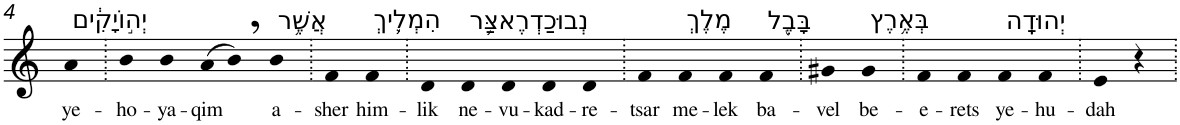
**kern	**text
*part1	*part1
*staff1	*staff1
*I"Piano	*
*I'Pno	*
!!LO:PB:g=z
*clefG2	*
*k[]	*
=4	=4
!LO:TX:a:t=יְה֣וֹיָקִ֔ים	!
!	!LO:LY:b
4a	ye-
=5.	=5.
!	!LO:LY:b
4b	-ho-
!	!LO:LY:b
4b	-ya-
!	!LO:LY:b
(>8a	-qim
8b,)	.
!LO:TX:a:t=אֲשֶׁ֥ר	!
!	!LO:LY:b
4b	a-
=6.	=6.
!	!LO:LY:b
4f	-sher
!LO:TX:a:t=הִמְלִ֛יךְ	!
!	!LO:LY:b
4f	him-
=7.	=7.
!	!LO:LY:b
4d	-lik
!LO:TX:a:t=נְבוּכַדְרֶאצַּ֥ר	!
!	!LO:LY:b
4d	ne-
!	!LO:LY:b
4d	-vu-
!	!LO:LY:b
4d	-kad-
!	!LO:LY:b
4d	-re-
=8.	=8.
!	!LO:LY:b
4f	-tsar
!LO:TX:a:t=מֶלֶךְ	!
!	!LO:LY:b
4f	me-
!	!LO:LY:b
4f	-lek
!LO:TX:a:t=בָּבֶ֖ל	!
!	!LO:LY:b
4f	ba-
=9.	=9.
!	!LO:LY:b
4g#X	-vel
!LO:TX:a:t=בְּאֶ֥רֶץ	!
!	!LO:LY:b
4g#	be-
=10.	=10.
!	!LO:LY:b
4f	-e-
!	!LO:LY:b
4f	-rets
!LO:TX:a:t=יְהוּדָֽה	!
!	!LO:LY:b
4f	ye-
!	!LO:LY:b
4f	-hu-
=11.	=11.
!	!LO:LY:b
4e	-dah
4r	.
=.	=.
*-	*-
